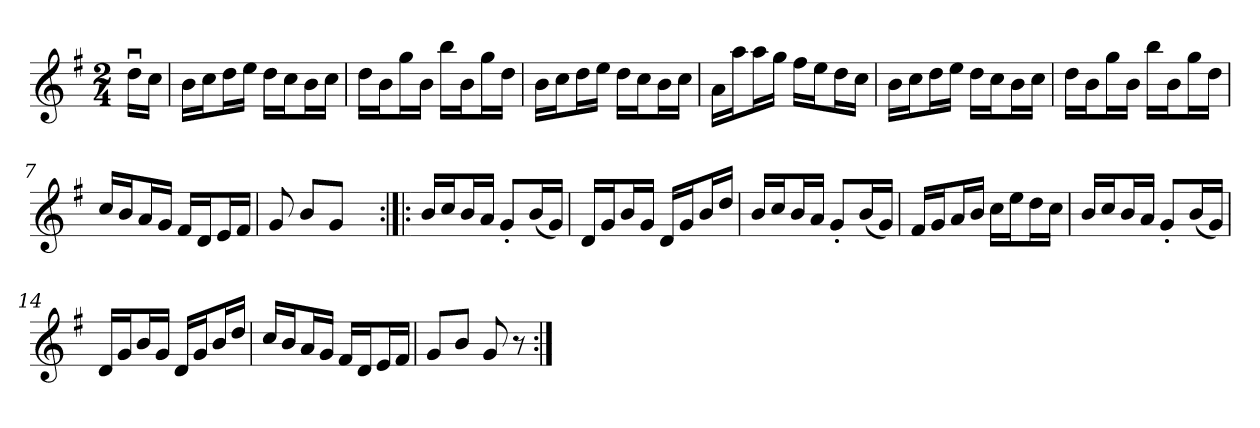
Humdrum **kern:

**kern
*part1
*staff1
*clefG2
*k[f#]
*G:
*M2/4
=
16ddu\LL
16cc\JJ
=1
16b\LL
16cc\J
16dd\L
16ee\JJ
16dd\LL
16cc\J
16b\L
16cc\JJ
=2
16dd\LL
16b\J
16gg\L
16b\JJ
16bb\LL
16b\J
16gg\L
16dd\JJ
=3
16b\LL
16cc\J
16dd\L
16ee\JJ
16dd\LL
16cc\J
16b\L
16cc\JJ
=4
16a\LL
16aa\J
16aa\L
16gg\JJ
16ff#\LL
16ee\J
16dd\L
16cc\JJ
=5
16b\LL
16cc\J
16dd\L
16ee\JJ
16dd\LL
16cc\J
16b\L
16cc\JJ
=6
16dd\LL
16b\J
16gg\L
16b\JJ
16bb\LL
16b\J
16gg\L
16dd\JJ
=7
16cc/LL
16b/J
16a/L
16g/JJ
16f#/LL
16d/J
16e/L
16f#/JJ
=8
8g
8b/L
8g/J
8ryy
=9:|!|:
16b/LL
16cc/J
16b/L
16a/JJ
8g'/L
(16b/L
16g/JJ)
=10
16d/LL
16g/J
16b/L
16g/JJ
16d/LL
16g/J
16b/L
16dd/JJ
=11
16b/LL
16cc/J
16b/L
16a/JJ
8g'/L
(16b/L
16g/JJ)
=12
16f#/LL
16g/J
16a/L
16b/JJ
16cc\LL
16ee\J
16dd\L
16cc\JJ
=13
16b/LL
16cc/J
16b/L
16a/JJ
8g'/L
(16b/L
16g/JJ)
=14
16d/LL
16g/J
16b/L
16g/JJ
16d/LL
16g/J
16b/L
16dd/JJ
=15
16cc/LL
16b/J
16a/L
16g/JJ
16f#/LL
16d/J
16e/L
16f#/JJ
=16
8g/L
8b/J
8g
8r
=:|!
*-
